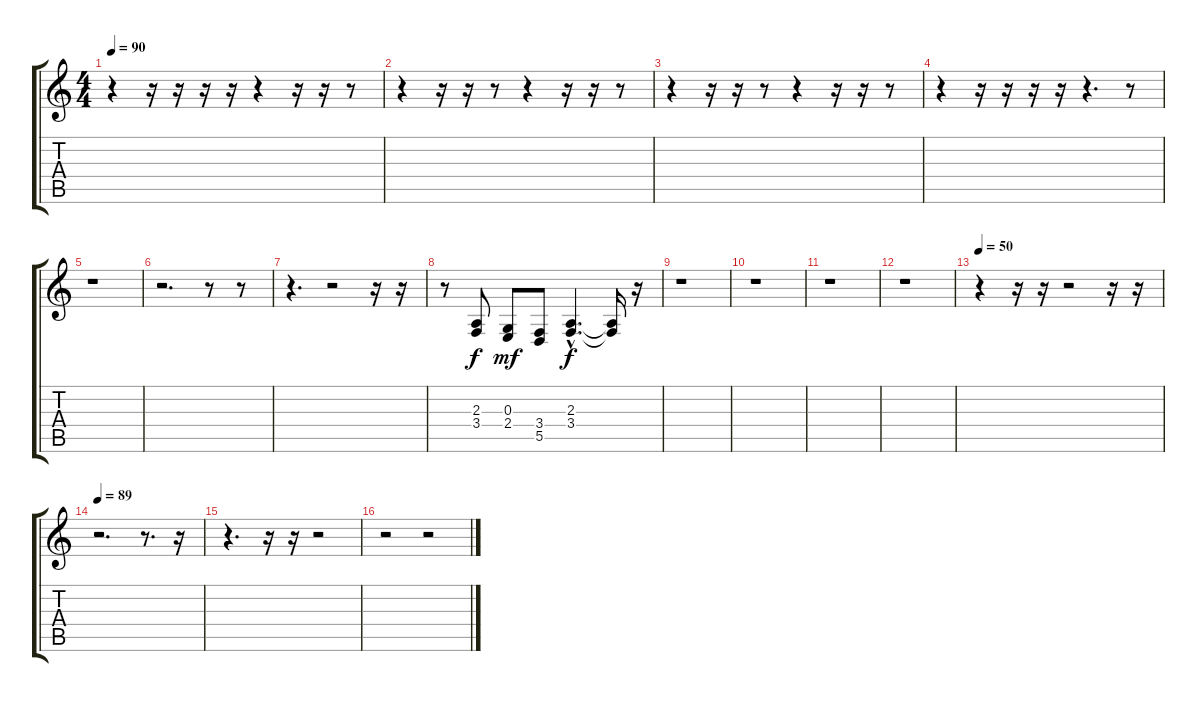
\track "" {instrument brightacousticpiano}
\staff {score tabs}
\tuning (E4 B3 G3 D3 A2 E2) {hide}
\ts (4 4)
\tempo 90
\clef g2
\ks c
r.4{dy fff} r.16 r.16 r.16 r.16 r.4 r.16 r.16 r.8 |
r.4 r.16 r.16 r.8 r.4 r.16 r.16 r.8 |
r.4 r.16 r.16 r.8 r.4 r.16 r.16 r.8 |
r.4 r.16 r.16 r.16 r.16 r.4{d} r.8 |
r.1 |
r.2{d} r.8 r.8 |
r.4{d} r.2 r.16 r.16 |
r.8 (2.3 3.4).8{dy f} (0.3 2.4).8{dy mf} (3.4 5.5).8 (2.3{hac} 3.4{hac}).4{d dy f} (2.3{t} 3.4{t}).16 r.16 |
r.1 |
r.1 |
r.1 |
r.1 |
\tempo 50
r.4 r.16 r.16 r.2 r.16 r.16 |
\tempo 89
r.2{d} r.8{d} r.16 |
r.4{d} r.16 r.16 r.2 |
r.2 r.2
